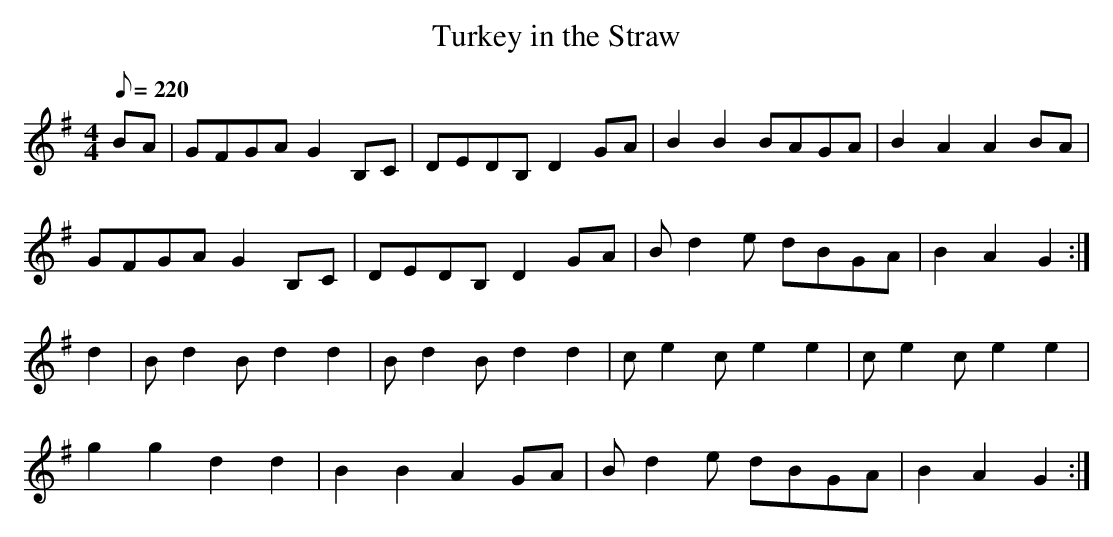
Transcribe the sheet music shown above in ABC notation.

X:1
T:Turkey in the Straw
M:4/4
L:1/8
Q:220
K:G
BA|GFGA G2 B,C|DEDB, D2 GA|B2 B2 BAGA|B2 A2 A2 BA|!
GFGA G2 B,C|DEDB, D2 GA|B d2 e dBGA|B2 A2 G2:|!
d2|B d2 B d2 d2|B d2 B d2 d2|c e2 c e2 e2|c e2 c e2 e2|!
g2 g2 d2 d2|B2 B2 A2 GA|B d2 e dBGA|B2 A2 G2:|!
